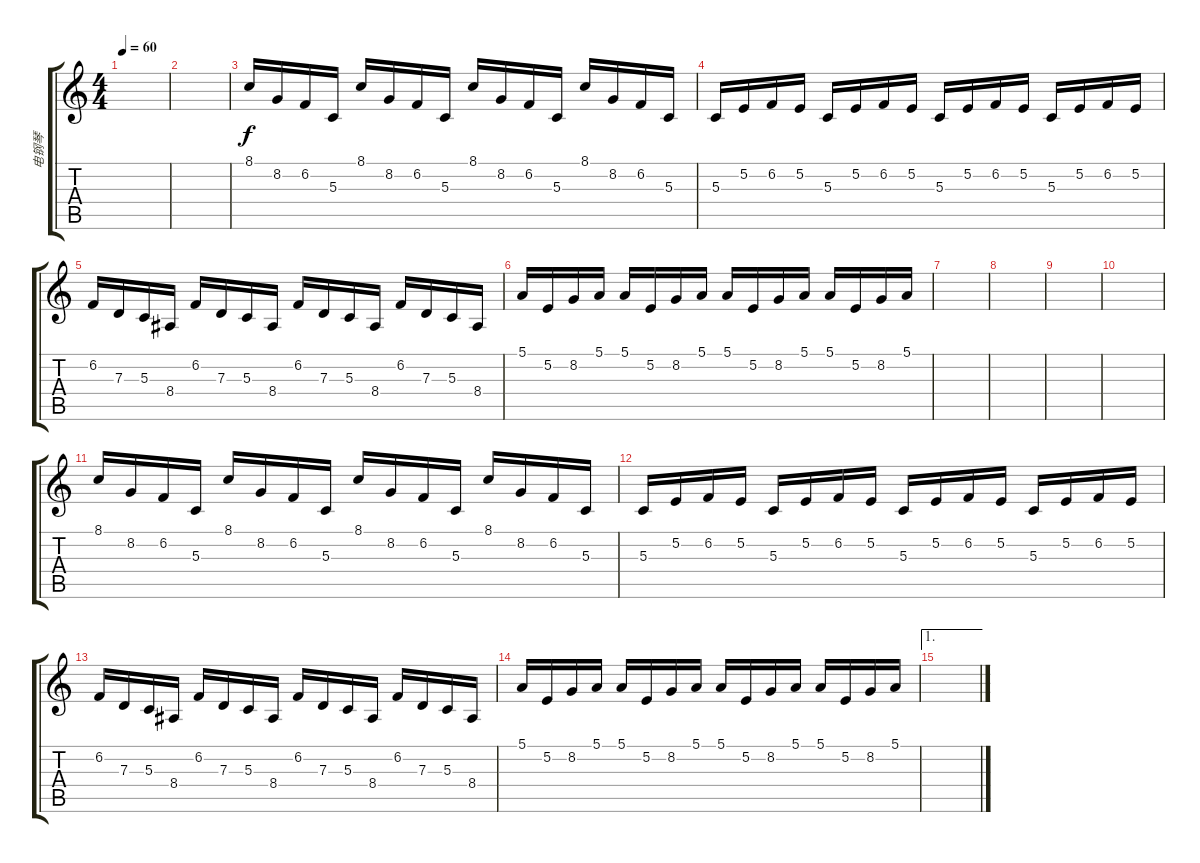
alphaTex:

\track ("电钢琴" "电钢琴") {instrument electricpiano2}
\staff {score tabs}
\tuning (E4 B3 G3 D3 A2 E2) {hide}
\ts (4 4)
\tempo 60
\clef g2
\ks c
|
|
8.1.16 8.2.16 6.2.16 5.3.16 8.1.16 8.2.16 6.2.16 5.3.16 8.1.16 8.2.16 6.2.16 5.3.16 8.1.16 8.2.16 6.2.16 5.3.16 |
5.3.16 5.2.16 6.2.16 5.2.16 5.3.16 5.2.16 6.2.16 5.2.16 5.3.16 5.2.16 6.2.16 5.2.16 5.3.16 5.2.16 6.2.16 5.2.16 |
6.2.16 7.3.16 5.3.16 8.4.16 6.2.16 7.3.16 5.3.16 8.4.16 6.2.16 7.3.16 5.3.16 8.4.16 6.2.16 7.3.16 5.3.16 8.4.16 |
5.1.16 5.2.16 8.2.16 5.1.16 5.1.16 5.2.16 8.2.16 5.1.16 5.1.16 5.2.16 8.2.16 5.1.16 5.1.16 5.2.16 8.2.16 5.1.16 |
|
|
|
|
8.1.16 8.2.16 6.2.16 5.3.16 8.1.16 8.2.16 6.2.16 5.3.16 8.1.16 8.2.16 6.2.16 5.3.16 8.1.16 8.2.16 6.2.16 5.3.16 |
5.3.16 5.2.16 6.2.16 5.2.16 5.3.16 5.2.16 6.2.16 5.2.16 5.3.16 5.2.16 6.2.16 5.2.16 5.3.16 5.2.16 6.2.16 5.2.16 |
6.2.16 7.3.16 5.3.16 8.4.16 6.2.16 7.3.16 5.3.16 8.4.16 6.2.16 7.3.16 5.3.16 8.4.16 6.2.16 7.3.16 5.3.16 8.4.16 |
5.1.16 5.2.16 8.2.16 5.1.16 5.1.16 5.2.16 8.2.16 5.1.16 5.1.16 5.2.16 8.2.16 5.1.16 5.1.16 5.2.16 8.2.16 5.1.16 |
\ae 1
